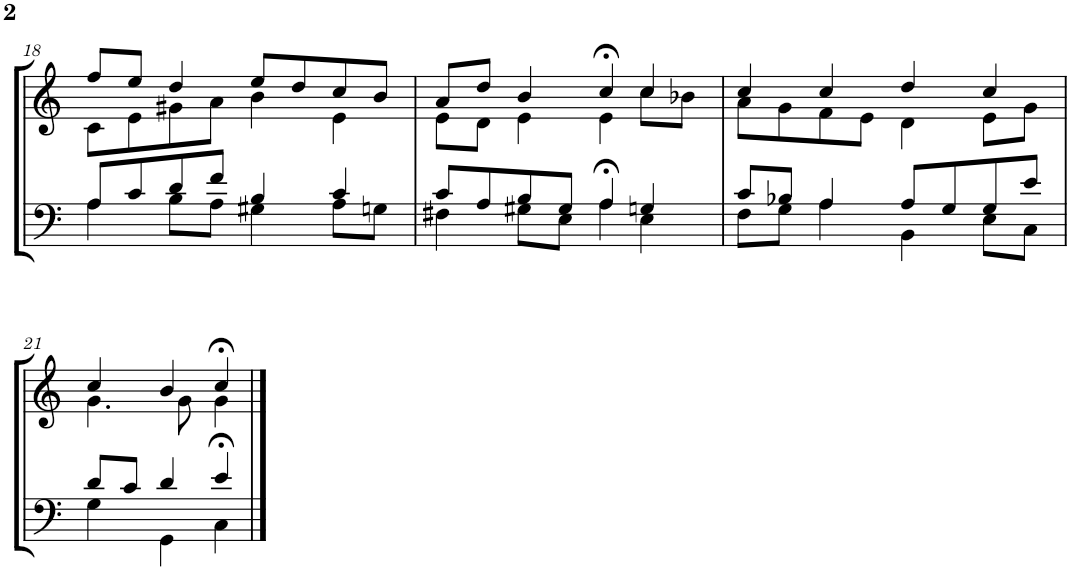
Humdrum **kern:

**kern	**kern
*part2	*part1
*staff2	*staff1
*I"Tenor/Baß	*I"Sopran/Alt
!!LO:PB:g=z
*clefF4	*clefG2
*k[]	*k[]
*M4/4	*M4/4
=18	=18
*^	*^
8A/L	4A\	8ff/L	8c\L
8c/	.	8ee/J	8e\
8d/	8B\L	4dd/	8g#X\
8f/J	8A\J	.	8a\J
4B/	4G#X\	8ee/L	4b\
.	.	8dd/	.
4c/	8A\L	8cc/	4e\
.	8Gn\J	8b/J	.
=19	=19	=19	=19
8c/L	4F#X\	8a/L	8e\L
8A/	.	8dd/J	8d\J
8B/	8G#X\L	4b/	4e\
8G#/J	8E\J	.	.
4A/	4A>\	4cc>/	4e\
4Gn/	4E\	4cc/	8cc\L
.	.	.	8b-X\J
=20	=20	=20	=20
8c/L	8F\L	4cc/	8a\L
8B-X/J	8G\J	.	8g\
4A/	4A\	4cc/	8f\
.	.	.	8e\J
8A/L	4BB\	4dd/	4d\
8G/	.	.	.
8G/	8E\L	4cc/	8e\L
8e/J	8C\J	.	8g\J
!!LO:LB:g=z	!!
=21	=21	=21	=21
8d/L	4G\	4cc/	4.g\
8c/J	.	.	.
4d/	4GG\	4b/	.
.	.	.	8g\
4e/	4C>\	4cc>/	4g\
*v	*v	*	*
*	*v	*v
==	==
*-	*-
